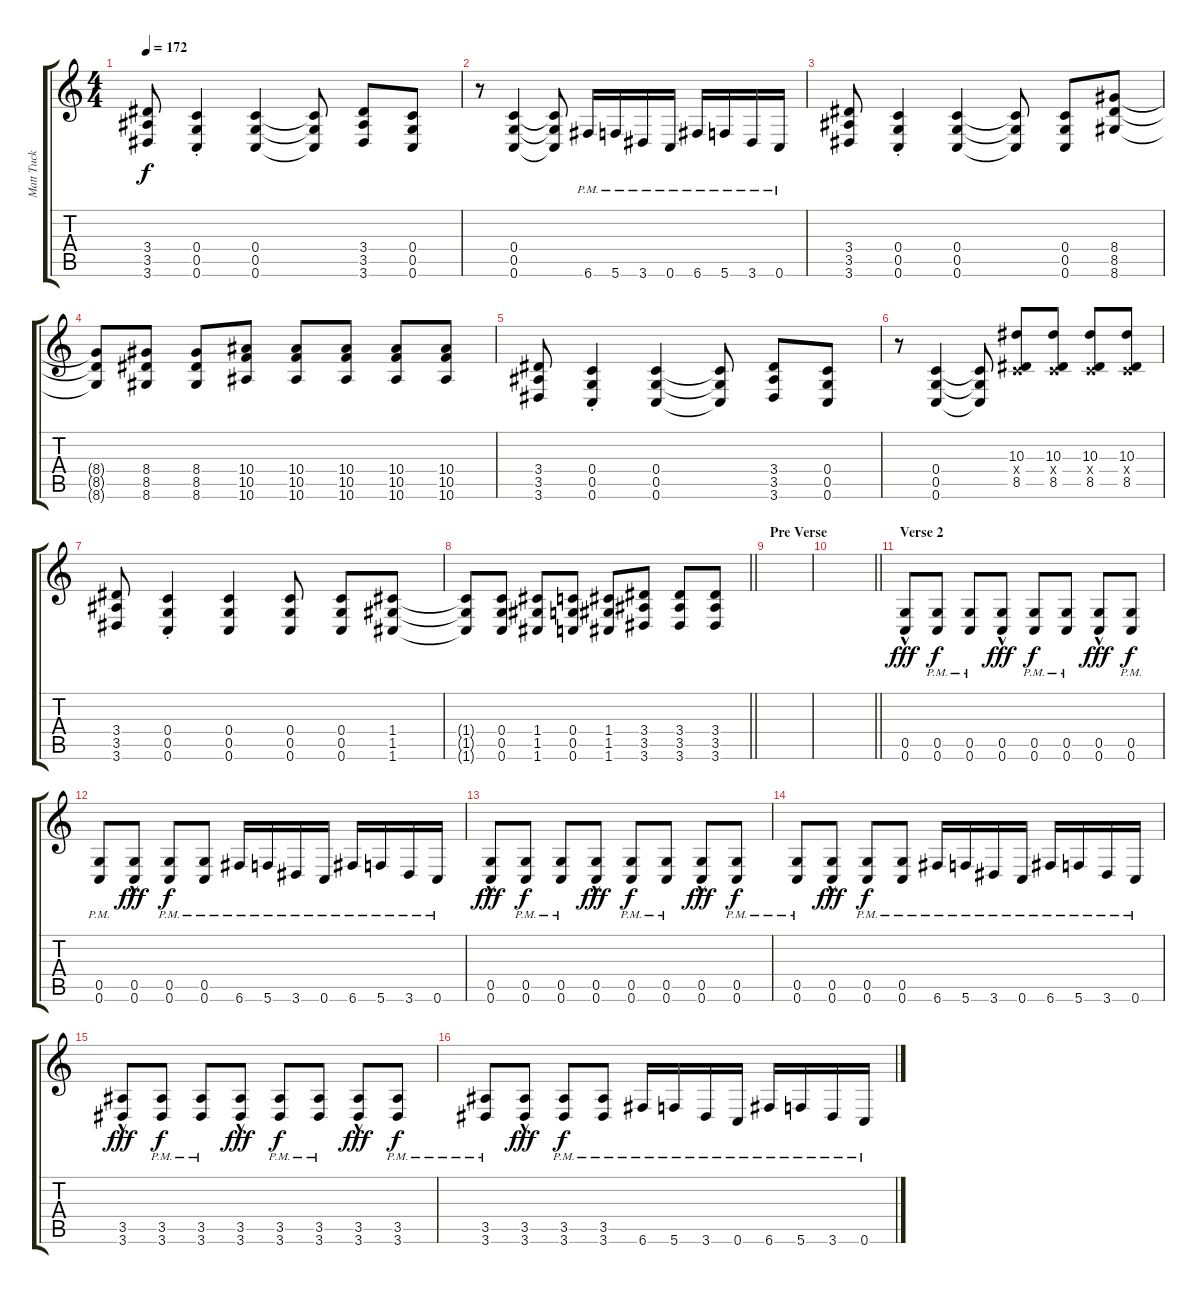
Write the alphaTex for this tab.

\track ("Matt Tuck (Rhythm Guitar)" "Matt Tuck ") {instrument distortionguitar}
\staff {score tabs}
\tuning (D4 A3 F3 C3 G2 C2) {hide}
\ts (4 4)
\tempo 172
\clef g2
\ks c
(3.4 3.5 3.6).8{dy f} (0.4{st} 0.5{st} 0.6{st}).4 (0.4 0.5 0.6).4 (0.4{t} 0.5{t} 0.6{t}).8 (3.4 3.5 3.6).8 (0.4 0.5 0.6).8 |
r.8 (0.4 0.5 0.6).4 (0.4{t} 0.5{t} 0.6{t}).8 6.6{pm}.16 5.6{pm}.16 3.6{pm}.16 0.6{pm}.16 6.6{pm}.16 5.6{pm}.16 3.6{pm}.16 0.6{pm}.16 |
(3.4 3.5 3.6).8 (0.4{st} 0.5{st} 0.6{st}).4 (0.4 0.5 0.6).4 (0.4{t} 0.5{t} 0.6{t}).8 (0.4 0.5 0.6).8 (8.4 8.5 8.6).8 |
(8.4{t} 8.5{t} 8.6{t}).8 (8.4 8.5 8.6).8 (8.4 8.5 8.6).8 (10.4 10.5 10.6).8 (10.4 10.5 10.6).8 (10.4 10.5 10.6).8 (10.4 10.5 10.6).8 (10.4 10.5 10.6).8 |
(3.4 3.5 3.6).8 (0.4{st} 0.5{st} 0.6{st}).4 (0.4 0.5 0.6).4 (0.4{t} 0.5{t} 0.6{t}).8 (3.4 3.5 3.6).8 (0.4 0.5 0.6).8 |
r.8 (0.4 0.5 0.6).4 (0.4{t} 0.5{t} 0.6{t}).8 (10.3 0.4{x} 8.5).8 (10.3 0.4{x} 8.5).8 (10.3 0.4{x} 8.5).8 (10.3 0.4{x} 8.5).8 |
(3.4 3.5 3.6).8 (0.4{st} 0.5{st} 0.6{st}).4 (0.4 0.5 0.6).4 (0.4 0.5 0.6).8 (0.4 0.5 0.6).8 (1.4 1.5 1.6).8 |
\barLineRight lightlight
(1.4{t} 1.5{t} 1.6{t}).8 (0.4 0.5 0.6).8 (1.4 1.5 1.6).8 (0.4 0.5 0.6).8 (1.4 1.5 1.6).8 (3.4 3.5 3.6).8 (3.4 3.5 3.6).8 (3.4 3.5 3.6).8 |
\section ("" "Pre Verse")
|
\barLineRight lightlight
|
\section ("" "Verse 2")
(0.5{hac} 0.6{hac}).8{dy fff} (0.5{pm} 0.6{pm}).8{dy f} (0.5{pm} 0.6{pm}).8 (0.5{hac} 0.6{hac}).8{dy fff} (0.5{pm} 0.6{pm}).8{dy f} (0.5{pm} 0.6{pm}).8 (0.5{hac} 0.6{hac}).8{dy fff} (0.5{pm} 0.6{pm}).8{dy f} |
(0.5{pm} 0.6{pm}).8 (0.5{hac} 0.6{hac}).8{dy fff} (0.5{pm} 0.6{pm}).8{dy f} (0.5{pm} 0.6{pm}).8 6.6{pm}.16 5.6{pm}.16 3.6{pm}.16 0.6{pm}.16 6.6{pm}.16 5.6{pm}.16 3.6{pm}.16 0.6{pm}.16 |
(0.5{hac} 0.6{hac}).8{dy fff} (0.5{pm} 0.6{pm}).8{dy f} (0.5{pm} 0.6{pm}).8 (0.5{hac} 0.6{hac}).8{dy fff} (0.5{pm} 0.6{pm}).8{dy f} (0.5{pm} 0.6{pm}).8 (0.5{hac} 0.6{hac}).8{dy fff} (0.5{pm} 0.6{pm}).8{dy f} |
(0.5{pm} 0.6{pm}).8 (0.5{hac} 0.6{hac}).8{dy fff} (0.5{pm} 0.6{pm}).8{dy f} (0.5{pm} 0.6{pm}).8 6.6{pm}.16 5.6{pm}.16 3.6{pm}.16 0.6{pm}.16 6.6{pm}.16 5.6{pm}.16 3.6{pm}.16 0.6{pm}.16 |
(3.5{hac} 3.6{hac}).8{dy fff} (3.5{pm} 3.6{pm}).8{dy f} (3.5{pm} 3.6{pm}).8 (3.5{hac} 3.6{hac}).8{dy fff} (3.5{pm} 3.6{pm}).8{dy f} (3.5{pm} 3.6{pm}).8 (3.5{hac} 3.6{hac}).8{dy fff} (3.5{pm} 3.6{pm}).8{dy f} |
(3.5{pm} 3.6{pm}).8 (3.5{hac} 3.6{hac}).8{dy fff} (3.5{pm} 3.6{pm}).8{dy f} (3.5{pm} 3.6{pm}).8 6.6{pm}.16 5.6{pm}.16 3.6{pm}.16 0.6{pm}.16 6.6{pm}.16 5.6{pm}.16 3.6{pm}.16 0.6{pm}.16
